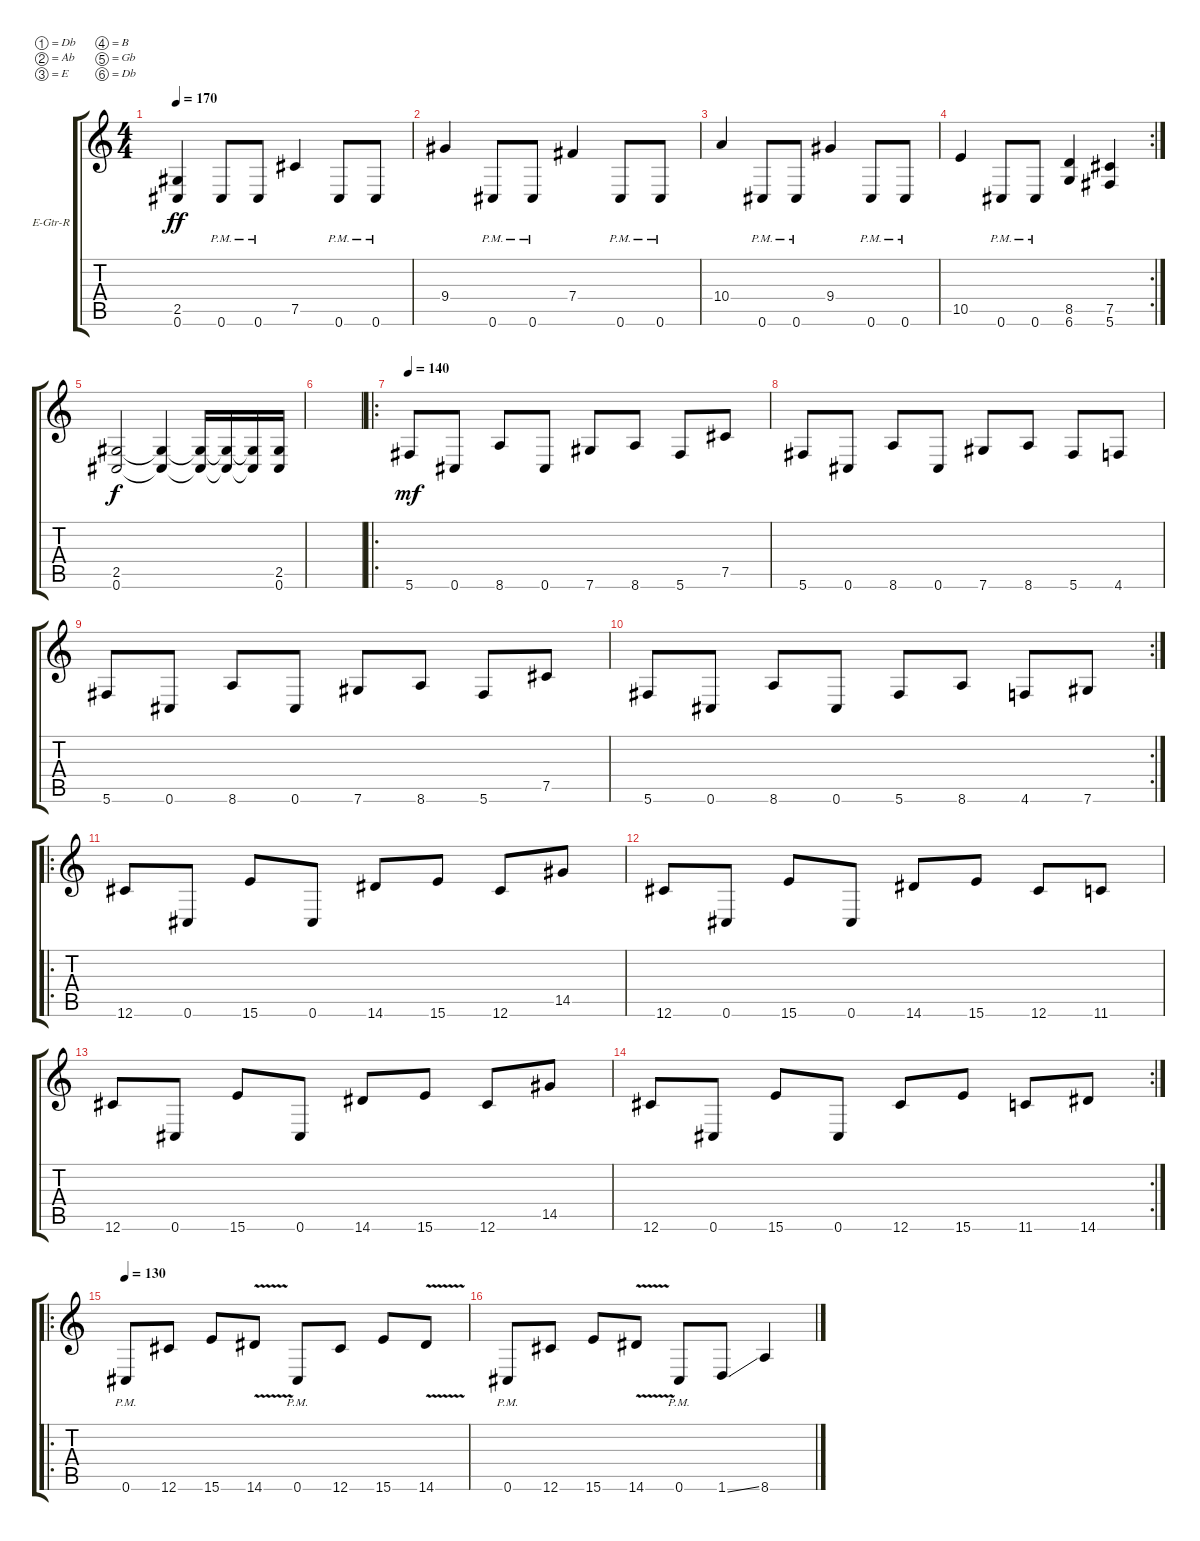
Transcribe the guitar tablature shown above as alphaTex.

\bracketExtendMode groupsimilarinstruments
\firstSystemTrackNameOrientation horizontal
\otherSystemsTrackNameOrientation horizontal
\track ("Electric Guitar R" "E-Gtr-R") {instrument distortionguitar}
\staff {score tabs}
\tuning (Db4 Ab3 E3 B2 Gb2 Db2)
\ts (4 4)
\tempo 170
\clef g2
\ks c
(2.5 0.6).4{dy ff} 0.6{pm}.8 0.6{pm}.8 7.5.4 0.6{pm}.8 0.6{pm}.8 |
9.4.4 0.6{pm}.8 0.6{pm}.8 7.4.4 0.6{pm}.8 0.6{pm}.8 |
10.4.4 0.6{pm}.8 0.6{pm}.8 9.4.4 0.6{pm}.8 0.6{pm}.8 |
\rc 2
10.5.4 0.6{pm}.8 0.6{pm}.8 (6.6 8.5).4 (5.6 7.5).4 |
(0.6 2.5).2{dy f} (2.5{t} 0.6{t}).4 (2.5{t} 0.6{t}).16 (2.5{t} 0.6{t}).16 (0.6{t} 2.5{t}).16 (0.6 2.5).16 |
|
\ro
\tempo 140
5.6.8{dy mf} 0.6.8 8.6.8 0.6.8 7.6.8 8.6.8 5.6.8 7.5.8 |
5.6.8 0.6.8 8.6.8 0.6.8 7.6.8 8.6.8 5.6.8 4.6.8 |
5.6.8 0.6.8 8.6.8 0.6.8 7.6.8 8.6.8 5.6.8 7.5.8 |
\rc 2
5.6.8 0.6.8 8.6.8 0.6.8 5.6.8 8.6.8 4.6.8 7.6.8 |
\ro
12.6.8 0.6.8 15.6.8 0.6.8 14.6.8 15.6.8 12.6.8 14.5.8 |
12.6.8 0.6.8 15.6.8 0.6.8 14.6.8 15.6.8 12.6.8 11.6.8 |
12.6.8 0.6.8 15.6.8 0.6.8 14.6.8 15.6.8 12.6.8 14.5.8 |
\rc 2
12.6.8 0.6.8 15.6.8 0.6.8 12.6.8 15.6.8 11.6.8 14.6.8 |
\ro
\tempo 130
0.6{pm}.8 12.6.8 15.6.8 14.6{v}.8 0.6{pm}.8 12.6.8 15.6.8 14.6{v}.8 |
0.6{pm}.8 12.6.8 15.6.8 14.6{v}.8 0.6{pm}.8 1.6{ss}.8 8.6.4
